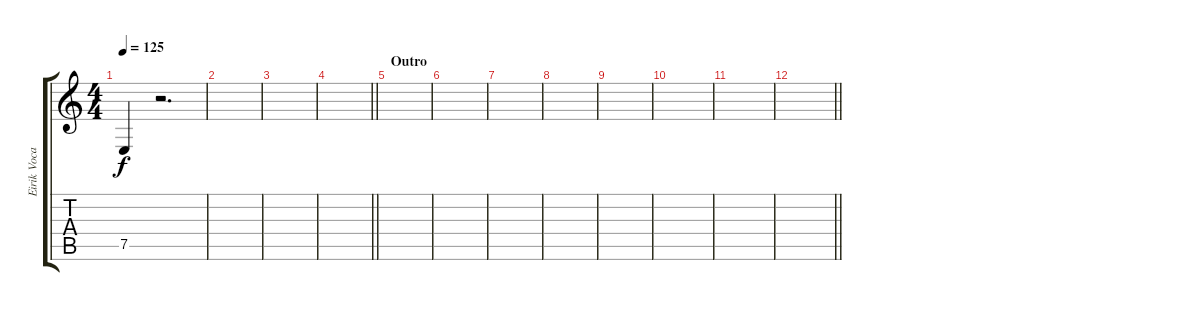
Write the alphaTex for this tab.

\track ("Eirik Vocals" "Eirik Voca") {instrument flute}
\staff {score tabs}
\tuning (E4 B3 G3 D3 A2 E2) {hide}
\ts (4 4)
\tempo 125
\clef g2
\ks c
7.5{t}.4{dy f} r.2{d} |
|
|
\barLineRight lightlight
|
\section ("" "Outro")
|
|
|
|
|
|
|
\barLineRight lightlight
